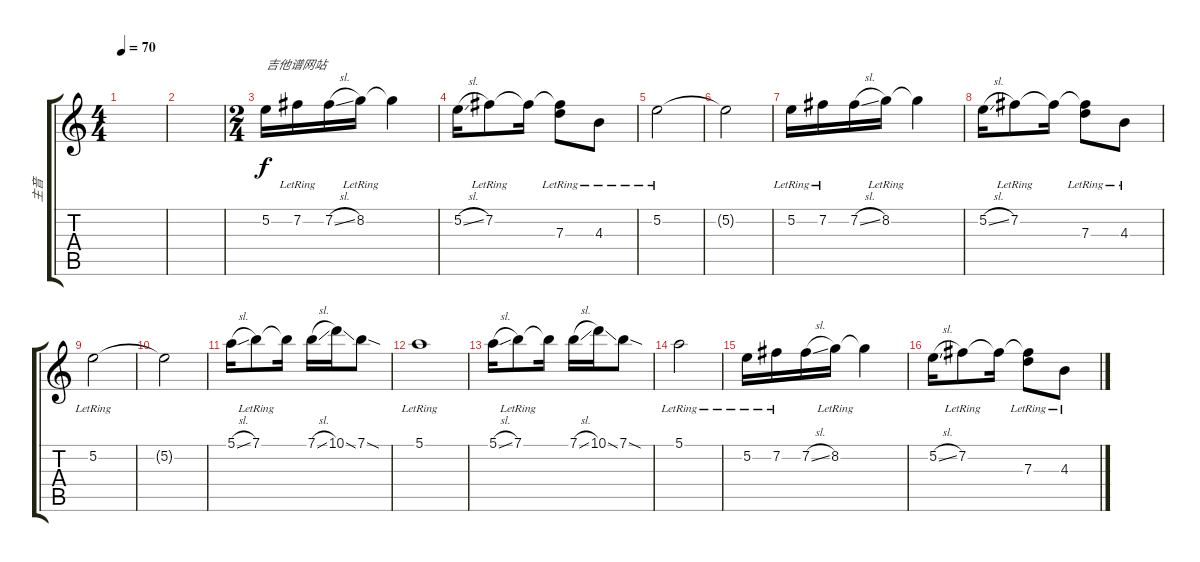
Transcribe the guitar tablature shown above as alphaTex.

\track ("主音" "主音") {instrument acousticguitarsteel}
\staff {score tabs}
\tuning (E4 B3 G3 D3 A2 E2) {hide}
\ts (4 4)
\tempo 70
\clef g2
\ks c
|
|
\ts (2 4)
5.2.16{txt "吉他谱网站"} 7.2{lr}.16 7.2{sl}.16 8.2{lr}.16 8.2{t}.4 |
5.2{sl}.16 7.2{lr}.8 7.2{t}.16 (7.2{t} 7.3{lr}).8 4.3{lr}.8 |
5.2{lr}.2 |
5.2{t}.2 |
5.2{lr}.16 7.2{lr}.16 7.2{sl}.16 8.2{lr}.16 8.2{t}.4 |
5.2{sl}.16 7.2{lr}.8 7.2{t}.16 (7.2{t} 7.3{lr}).8 4.3{lr}.8 |
5.2{lr}.2 |
5.2{t}.2 |
5.1{sl}.16 7.1{lr}.8 7.1{t}.16 7.1{sl}.16 10.1{ss}.16 7.1{sod}.8 |
5.1{lr}.1 |
5.1{sl}.16 7.1{lr}.8 7.1{t}.16 7.1{sl}.16 10.1{ss}.16 7.1{sod}.8 |
5.1{lr}.2 |
5.2{lr}.16 7.2{lr}.16 7.2{sl}.16 8.2{lr}.16 8.2{t}.4 |
5.2{sl}.16 7.2{lr}.8 7.2{t}.16 (7.2{t} 7.3{lr}).8 4.3{lr}.8
